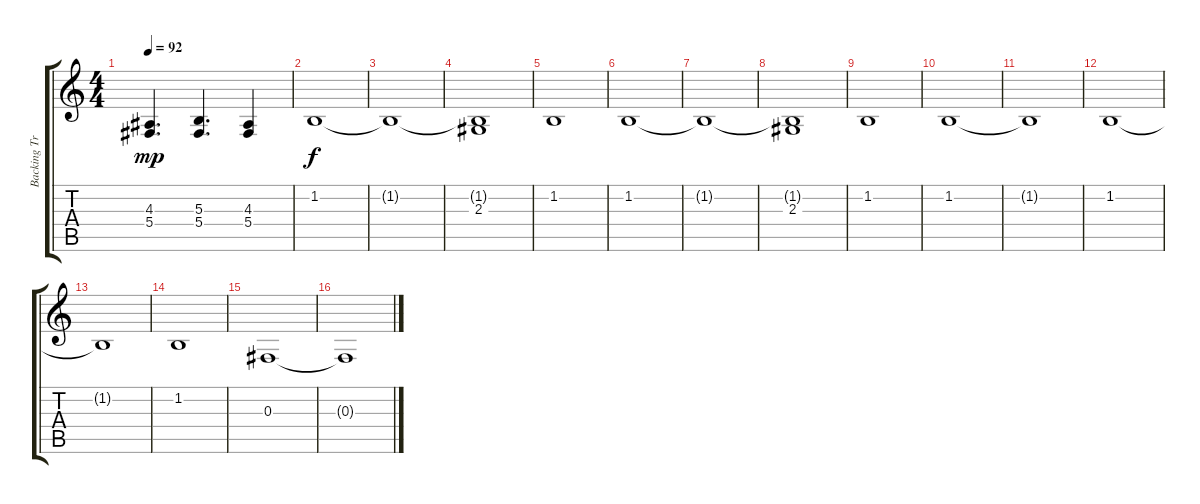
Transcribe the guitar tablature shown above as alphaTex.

\track ("Backing Track" "Backing Tr") {instrument stringensemble1}
\staff {score tabs}
\tuning (Eb4 Bb3 Gb3 Db3 Ab2 Eb2) {hide}
\ts (4 4)
\tempo 92
\clef g2
\ks c
(4.3 5.4).4{d dy mp} (5.3 5.4).4{d} (4.3 5.4).4 |
1.2.1{dy f} |
1.2{t}.1 |
(1.2{t} 2.3).1 |
1.2.1 |
1.2.1 |
1.2{t}.1 |
(1.2{t} 2.3).1 |
1.2.1 |
1.2.1 |
1.2{t}.1 |
1.2.1 |
1.2{t}.1 |
1.2.1 |
0.3.1 |
0.3{t}.1
